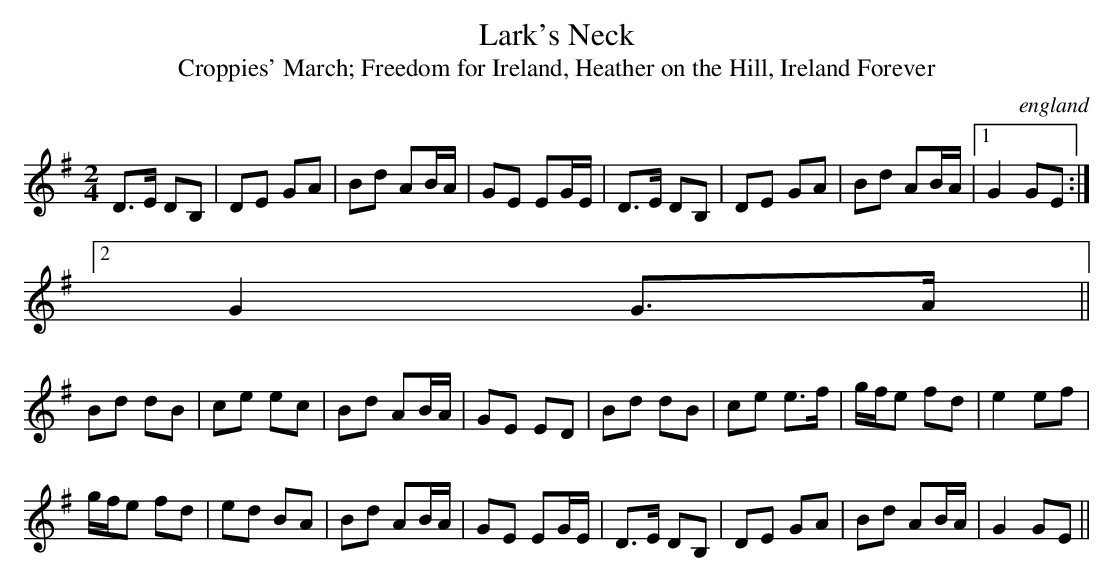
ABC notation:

X:1
T:Lark's Neck
T:Croppies' March; Freedom for Ireland, Heather on the Hill, Ireland Forever
O:england
M:2/4
L:1/8
K:G
D>E DB,|DE GA|Bd AB/2A/2|GE EG/2E/2|D>E DB,|DE GA|Bd AB/2A/2|1 G2 GE:|2
G2 G>A||
Bd dB|ce ec|Bd AB/2A/2|GE ED|Bd dB|ce e>f|g/2f/2e fd|e2 ef|
g/2f/2e fd|ed BA|Bd AB/2A/2|GE EG/2E/2|D>E DB,|DE GA|Bd AB/2A/2|G2 GE||
